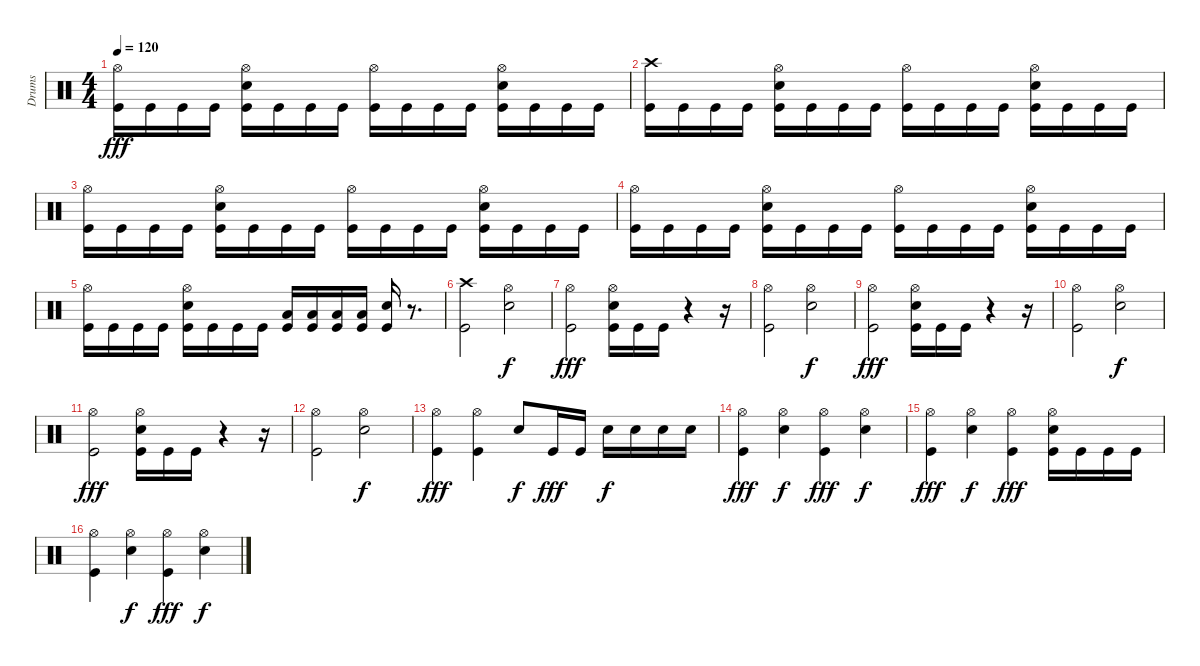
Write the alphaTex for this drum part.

\track ("Drums" "Drums") {instrument percussion}
\staff {score}
\articulation defaults
\ts (4 4)
\tempo 120
\clef neutral
\ks c
("Hi-Hat (open)" "Kick (hit)").16{dy fff} "Kick (hit)".16 "Kick (hit)".16 "Kick (hit)".16 ("Hi-Hat (open)" "Snare (hit) 2" "Kick (hit)").16 "Kick (hit)".16 "Kick (hit)".16 "Kick (hit)".16 ("Hi-Hat (open)" "Kick (hit)").16 "Kick (hit)".16 "Kick (hit)".16 "Kick (hit)".16 ("Hi-Hat (open)" "Snare (hit) 2" "Kick (hit)").16 "Kick (hit)".16 "Kick (hit)".16 "Kick (hit)".16 |
("Crash high (hit)" "Kick (hit)").16 "Kick (hit)".16 "Kick (hit)".16 "Kick (hit)".16 ("Hi-Hat (open)" "Snare (hit) 2" "Kick (hit)").16 "Kick (hit)".16 "Kick (hit)".16 "Kick (hit)".16 ("Hi-Hat (open)" "Kick (hit)").16 "Kick (hit)".16 "Kick (hit)".16 "Kick (hit)".16 ("Hi-Hat (open)" "Snare (hit) 2" "Kick (hit)").16 "Kick (hit)".16 "Kick (hit)".16 "Kick (hit)".16 |
("Hi-Hat (open)" "Kick (hit)").16 "Kick (hit)".16 "Kick (hit)".16 "Kick (hit)".16 ("Hi-Hat (open)" "Snare (hit) 2" "Kick (hit)").16 "Kick (hit)".16 "Kick (hit)".16 "Kick (hit)".16 ("Hi-Hat (open)" "Kick (hit)").16 "Kick (hit)".16 "Kick (hit)".16 "Kick (hit)".16 ("Hi-Hat (open)" "Snare (hit) 2" "Kick (hit)").16 "Kick (hit)".16 "Kick (hit)".16 "Kick (hit)".16 |
("Hi-Hat (open)" "Kick (hit)").16 "Kick (hit)".16 "Kick (hit)".16 "Kick (hit)".16 ("Hi-Hat (open)" "Snare (hit) 2" "Kick (hit)").16 "Kick (hit)".16 "Kick (hit)".16 "Kick (hit)".16 ("Hi-Hat (open)" "Kick (hit)").16 "Kick (hit)".16 "Kick (hit)".16 "Kick (hit)".16 ("Hi-Hat (open)" "Snare (hit) 2" "Kick (hit)").16 "Kick (hit)".16 "Kick (hit)".16 "Kick (hit)".16 |
("Hi-Hat (open)" "Kick (hit)").16 "Kick (hit)".16 "Kick (hit)".16 "Kick (hit)".16 ("Hi-Hat (open)" "Snare (hit) 2" "Kick (hit)").16 "Kick (hit)".16 "Kick (hit)".16 "Kick (hit)".16 ("Low Tom (hit)" "Kick (hit)").16 ("Low Tom (hit)" "Kick (hit)").16 ("Low Tom (hit)" "Kick (hit)").16 ("Low Tom (hit)" "Kick (hit)").16 ("Snare (hit) 2" "Kick (hit)").16 r.8{d} |
("Crash high (hit)" "Kick (hit)").2 ("Hi-Hat (open)" "Snare (hit) 2").2{dy f} |
("Hi-Hat (open)" "Kick (hit)").2{dy fff} ("Hi-Hat (open)" "Snare (hit) 2" "Kick (hit)").16 "Kick (hit)".16 "Kick (hit)".16 r.4 r.16 |
("Hi-Hat (open)" "Kick (hit)").2 ("Hi-Hat (open)" "Snare (hit) 2").2{dy f} |
("Hi-Hat (open)" "Kick (hit)").2{dy fff} ("Hi-Hat (open)" "Snare (hit) 2" "Kick (hit)").16 "Kick (hit)".16 "Kick (hit)".16 r.4 r.16 |
("Hi-Hat (open)" "Kick (hit)").2 ("Hi-Hat (open)" "Snare (hit) 2").2{dy f} |
("Hi-Hat (open)" "Kick (hit)").2{dy fff} ("Hi-Hat (open)" "Snare (hit) 2" "Kick (hit)").16 "Kick (hit)".16 "Kick (hit)".16 r.4 r.16 |
("Hi-Hat (open)" "Kick (hit)").2 ("Hi-Hat (open)" "Snare (hit) 2").2{dy f} |
("Hi-Hat (open)" "Kick (hit)").4{dy fff} ("Hi-Hat (open)" "Kick (hit)").4 "Snare (hit) 2".8{dy f} "Kick (hit)".16{dy fff} "Kick (hit)".16 "Snare (hit) 2".16{dy f} "Snare (hit) 2".16 "Snare (hit) 2".16 "Snare (hit) 2".16 |
("Hi-Hat (open)" "Kick (hit)").4{dy fff} ("Hi-Hat (open)" "Snare (hit) 2").4{dy f} ("Hi-Hat (open)" "Kick (hit)").4{dy fff} ("Hi-Hat (open)" "Snare (hit) 2").4{dy f} |
("Hi-Hat (open)" "Kick (hit)").4{dy fff} ("Hi-Hat (open)" "Snare (hit) 2").4{dy f} ("Hi-Hat (open)" "Kick (hit)").4{dy fff} ("Hi-Hat (open)" "Snare (hit) 2" "Kick (hit)").16 "Kick (hit)".16 "Kick (hit)".16 "Kick (hit)".16 |
("Hi-Hat (open)" "Kick (hit)").4 ("Hi-Hat (open)" "Snare (hit) 2").4{dy f} ("Hi-Hat (open)" "Kick (hit)").4{dy fff} ("Hi-Hat (open)" "Snare (hit) 2").4{dy f}
